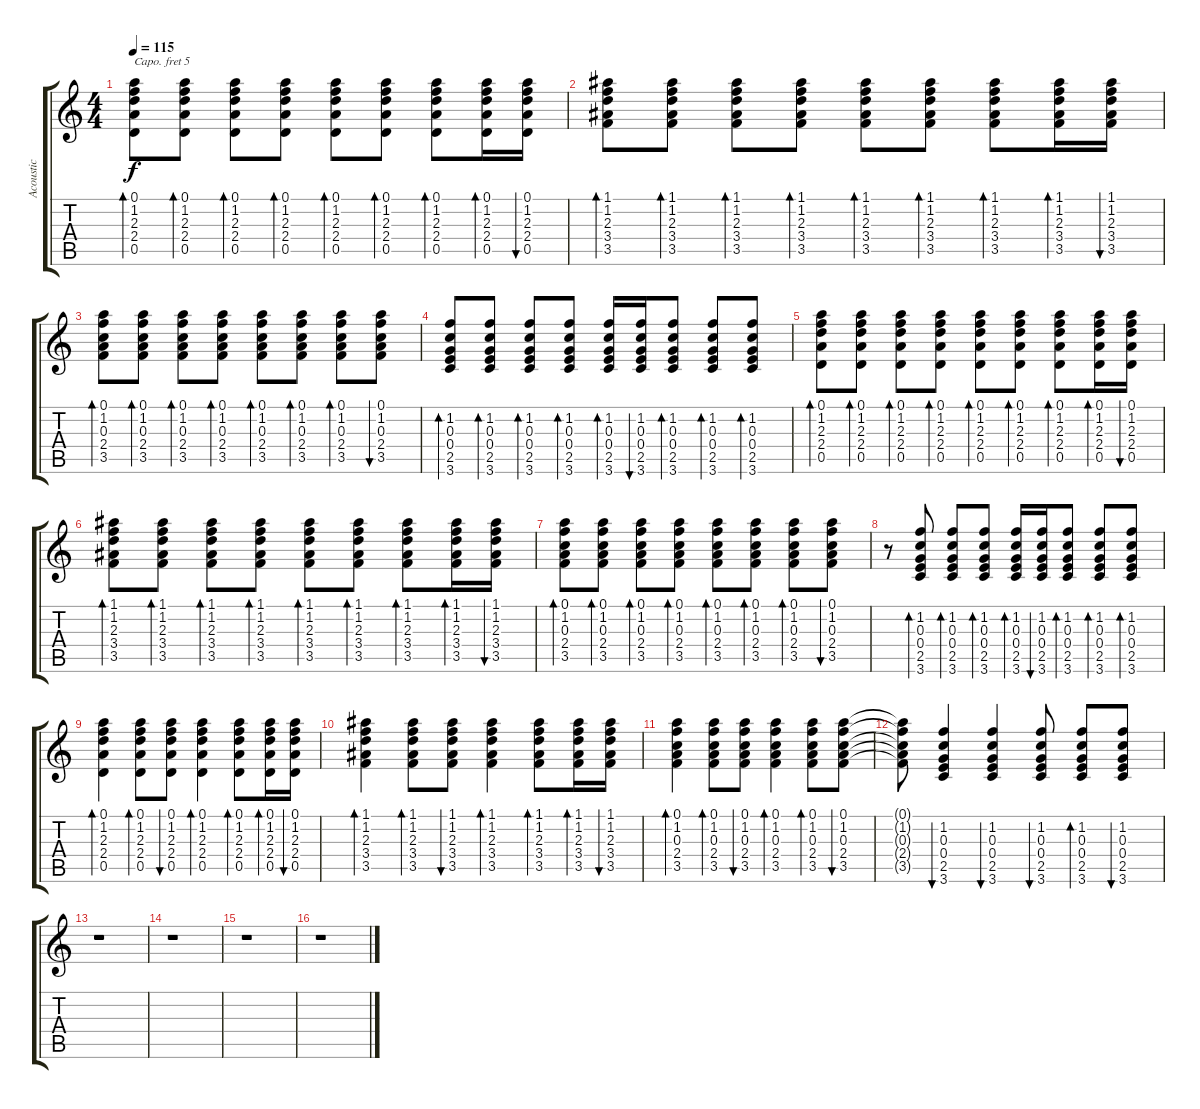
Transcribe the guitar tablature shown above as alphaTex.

\track ("Acoustic" "Acoustic") {instrument acousticguitarsteel}
\staff {score tabs}
\capo 5
\tuning (E4 B3 G3 D3 A2 E2) {hide}
\ts (4 4)
\tempo 115
\clef g2
\ks c
(0.1 1.2 2.3 2.4 0.5).8{bd 30 dy f} (0.1 1.2 2.3 2.4 0.5).8{bd 30} (0.1 1.2 2.3 2.4 0.5).8{bd 30} (0.1 1.2 2.3 2.4 0.5).8{bd 30} (0.1 1.2 2.3 2.4 0.5).8{bd 30} (0.1 1.2 2.3 2.4 0.5).8{bd 30} (0.1 1.2 2.3 2.4 0.5).8{bd 30} (0.1 1.2 2.3 2.4 0.5).16{bd 30} (0.1 1.2 2.3 2.4 0.5).16{bu 30} |
(1.1 1.2 2.3 3.4 3.5).8{bd 30} (1.1 1.2 2.3 3.4 3.5).8{bd 30} (1.1 1.2 2.3 3.4 3.5).8{bd 30} (1.1 1.2 2.3 3.4 3.5).8{bd 30} (1.1 1.2 2.3 3.4 3.5).8{bd 30} (1.1 1.2 2.3 3.4 3.5).8{bd 30} (1.1 1.2 2.3 3.4 3.5).8{bd 30} (1.1 1.2 2.3 3.4 3.5).16{bd 30} (1.1 1.2 2.3 3.4 3.5).16{bu 30} |
(0.1 1.2 0.3 2.4 3.5).8{bd 30} (0.1 1.2 0.3 2.4 3.5).8{bd 30} (0.1 1.2 0.3 2.4 3.5).8{bd 30} (0.1 1.2 0.3 2.4 3.5).8{bd 30} (0.1 1.2 0.3 2.4 3.5).8{bd 30} (0.1 1.2 0.3 2.4 3.5).8{bd 30} (0.1 1.2 0.3 2.4 3.5).8{bd 30} (0.1 1.2 0.3 2.4 3.5).8{bu 30} |
(1.2 0.3 0.4 2.5 3.6).8{bd 30} (1.2 0.3 0.4 2.5 3.6).8{bd 30} (1.2 0.3 0.4 2.5 3.6).8{bd 30} (1.2 0.3 0.4 2.5 3.6).8{bd 30} (1.2 0.3 0.4 2.5 3.6).16{bd 30} (1.2 0.3 0.4 2.5 3.6).16{bu 30} (1.2 0.3 0.4 2.5 3.6).8{bd 30} (1.2 0.3 0.4 2.5 3.6).8{bd 30} (1.2 0.3 0.4 2.5 3.6).8{bd 30} |
(0.1 1.2 2.3 2.4 0.5).8{bd 30} (0.1 1.2 2.3 2.4 0.5).8{bd 30} (0.1 1.2 2.3 2.4 0.5).8{bd 30} (0.1 1.2 2.3 2.4 0.5).8{bd 30} (0.1 1.2 2.3 2.4 0.5).8{bd 30} (0.1 1.2 2.3 2.4 0.5).8{bd 30} (0.1 1.2 2.3 2.4 0.5).8{bd 30} (0.1 1.2 2.3 2.4 0.5).16{bd 30} (0.1 1.2 2.3 2.4 0.5).16{bu 30} |
(1.1 1.2 2.3 3.4 3.5).8{bd 30} (1.1 1.2 2.3 3.4 3.5).8{bd 30} (1.1 1.2 2.3 3.4 3.5).8{bd 30} (1.1 1.2 2.3 3.4 3.5).8{bd 30} (1.1 1.2 2.3 3.4 3.5).8{bd 30} (1.1 1.2 2.3 3.4 3.5).8{bd 30} (1.1 1.2 2.3 3.4 3.5).8{bd 30} (1.1 1.2 2.3 3.4 3.5).16{bd 30} (1.1 1.2 2.3 3.4 3.5).16{bu 30} |
(0.1 1.2 0.3 2.4 3.5).8{bd 30} (0.1 1.2 0.3 2.4 3.5).8{bd 30} (0.1 1.2 0.3 2.4 3.5).8{bd 30} (0.1 1.2 0.3 2.4 3.5).8{bd 30} (0.1 1.2 0.3 2.4 3.5).8{bd 30} (0.1 1.2 0.3 2.4 3.5).8{bd 30} (0.1 1.2 0.3 2.4 3.5).8{bd 30} (0.1 1.2 0.3 2.4 3.5).8{bu 30} |
r.8 (1.2 0.3 0.4 2.5 3.6).8{bd 30} (1.2 0.3 0.4 2.5 3.6).8{bd 30} (1.2 0.3 0.4 2.5 3.6).8{bd 30} (1.2 0.3 0.4 2.5 3.6).16{bd 30} (1.2 0.3 0.4 2.5 3.6).16{bu 30} (1.2 0.3 0.4 2.5 3.6).8{bd 30} (1.2 0.3 0.4 2.5 3.6).8{bd 30} (1.2 0.3 0.4 2.5 3.6).8{bd 30} |
(0.1 1.2 2.3 2.4 0.5).4{bd 30} (0.1 1.2 2.3 2.4 0.5).8{bd 30} (0.1 1.2 2.3 2.4 0.5).8{bu 30} (0.1 1.2 2.3 2.4 0.5).4{bd 30} (0.1 1.2 2.3 2.4 0.5).8{bd 30} (0.1 1.2 2.3 2.4 0.5).16{bd 30} (0.1 1.2 2.3 2.4 0.5).16{bu 30} |
(1.1 1.2 2.3 3.4 3.5).4{bd 30} (1.1 1.2 2.3 3.4 3.5).8{bd 30} (1.1 1.2 2.3 3.4 3.5).8{bu 30} (1.1 1.2 2.3 3.4 3.5).4{bd 30} (1.1 1.2 2.3 3.4 3.5).8{bd 30} (1.1 1.2 2.3 3.4 3.5).16{bd 30} (1.1 1.2 2.3 3.4 3.5).16{bu 30} |
(0.1 1.2 0.3 2.4 3.5).4{bd 30} (0.1 1.2 0.3 2.4 3.5).8{bd 30} (0.1 1.2 0.3 2.4 3.5).8{bu 30} (0.1 1.2 0.3 2.4 3.5).4{bd 30} (0.1 1.2 0.3 2.4 3.5).8{bd 30} (0.1 1.2 0.3 2.4 3.5).8{bu 30} |
(0.1{t} 1.2{t} 0.3{t} 2.4{t} 3.5{t}).8 (1.2 0.3 0.4 2.5 3.6).4{bu 30} (1.2 0.3 0.4 2.5 3.6).4{bu 30} (1.2 0.3 0.4 2.5 3.6).8{bu 30} (1.2 0.3 0.4 2.5 3.6).8{bd 30} (1.2 0.3 0.4 2.5 3.6).8{bu 30} |
r.1 |
r.1 |
r.1 |
r.1
